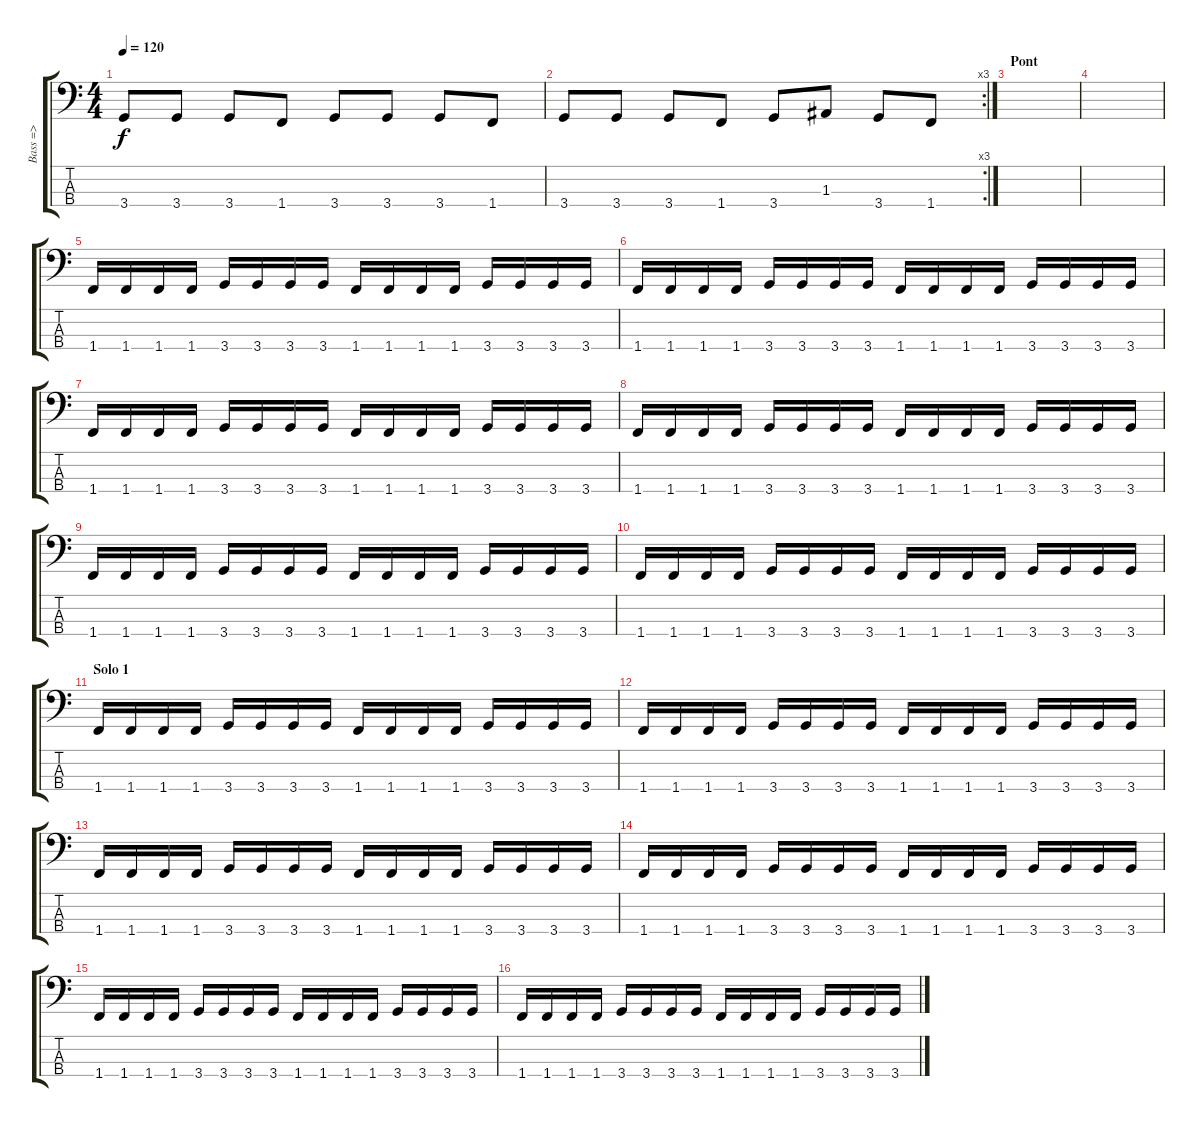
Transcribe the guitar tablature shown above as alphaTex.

\track ("Bass =>" "Bass =>") {instrument electricbassfinger}
\staff {score tabs}
\tuning (G2 D2 A1 E1) {hide}
\ts (4 4)
\tempo 120
\clef f4
\ks c
3.4.8{dy f} 3.4.8 3.4.8 1.4.8 3.4.8 3.4.8 3.4.8 1.4.8 |
\rc 3
3.4.8 3.4.8 3.4.8 1.4.8 3.4.8 1.3.8 3.4.8 1.4.8 |
\section ("" "Pont")
|
|
1.4.16 1.4.16 1.4.16 1.4.16 3.4.16 3.4.16 3.4.16 3.4.16 1.4.16 1.4.16 1.4.16 1.4.16 3.4.16 3.4.16 3.4.16 3.4.16 |
1.4.16 1.4.16 1.4.16 1.4.16 3.4.16 3.4.16 3.4.16 3.4.16 1.4.16 1.4.16 1.4.16 1.4.16 3.4.16 3.4.16 3.4.16 3.4.16 |
1.4.16 1.4.16 1.4.16 1.4.16 3.4.16 3.4.16 3.4.16 3.4.16 1.4.16 1.4.16 1.4.16 1.4.16 3.4.16 3.4.16 3.4.16 3.4.16 |
1.4.16 1.4.16 1.4.16 1.4.16 3.4.16 3.4.16 3.4.16 3.4.16 1.4.16 1.4.16 1.4.16 1.4.16 3.4.16 3.4.16 3.4.16 3.4.16 |
1.4.16 1.4.16 1.4.16 1.4.16 3.4.16 3.4.16 3.4.16 3.4.16 1.4.16 1.4.16 1.4.16 1.4.16 3.4.16 3.4.16 3.4.16 3.4.16 |
1.4.16 1.4.16 1.4.16 1.4.16 3.4.16 3.4.16 3.4.16 3.4.16 1.4.16 1.4.16 1.4.16 1.4.16 3.4.16 3.4.16 3.4.16 3.4.16 |
\section ("" "Solo 1")
1.4.16 1.4.16 1.4.16 1.4.16 3.4.16 3.4.16 3.4.16 3.4.16 1.4.16 1.4.16 1.4.16 1.4.16 3.4.16 3.4.16 3.4.16 3.4.16 |
1.4.16 1.4.16 1.4.16 1.4.16 3.4.16 3.4.16 3.4.16 3.4.16 1.4.16 1.4.16 1.4.16 1.4.16 3.4.16 3.4.16 3.4.16 3.4.16 |
1.4.16 1.4.16 1.4.16 1.4.16 3.4.16 3.4.16 3.4.16 3.4.16 1.4.16 1.4.16 1.4.16 1.4.16 3.4.16 3.4.16 3.4.16 3.4.16 |
1.4.16 1.4.16 1.4.16 1.4.16 3.4.16 3.4.16 3.4.16 3.4.16 1.4.16 1.4.16 1.4.16 1.4.16 3.4.16 3.4.16 3.4.16 3.4.16 |
1.4.16 1.4.16 1.4.16 1.4.16 3.4.16 3.4.16 3.4.16 3.4.16 1.4.16 1.4.16 1.4.16 1.4.16 3.4.16 3.4.16 3.4.16 3.4.16 |
1.4.16 1.4.16 1.4.16 1.4.16 3.4.16 3.4.16 3.4.16 3.4.16 1.4.16 1.4.16 1.4.16 1.4.16 3.4.16 3.4.16 3.4.16 3.4.16
